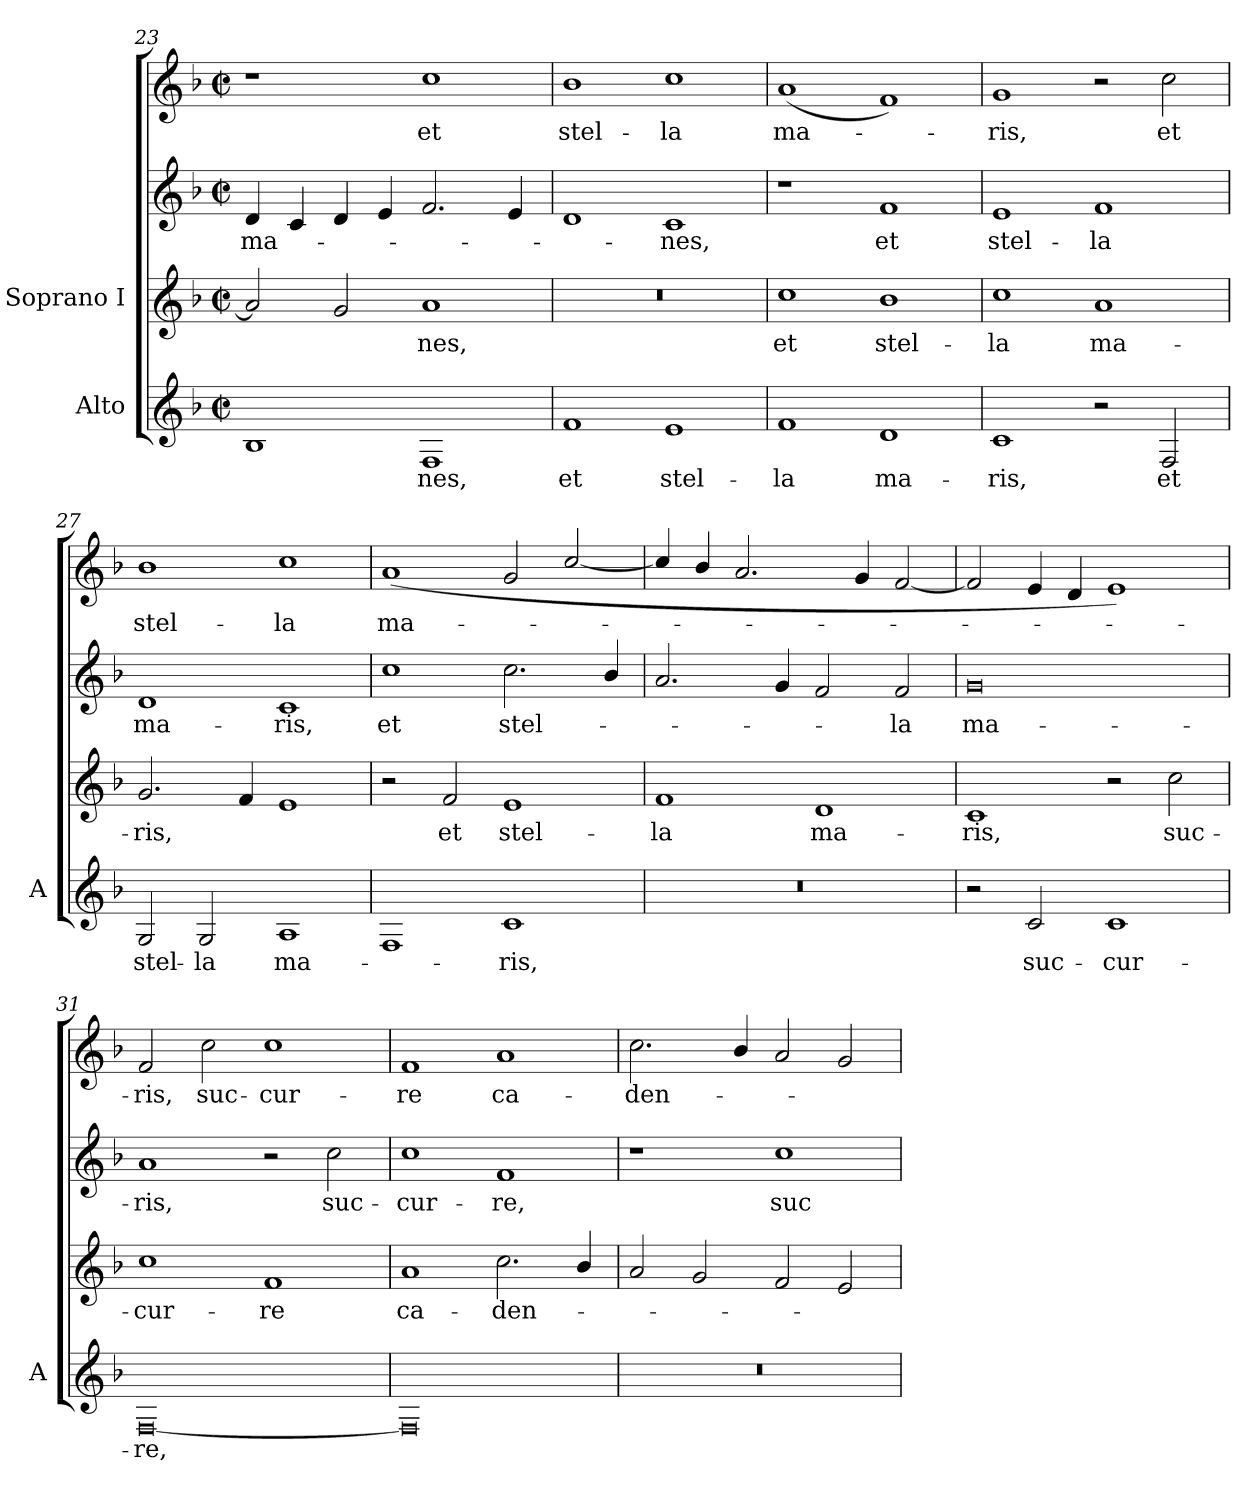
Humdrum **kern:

**kern	**text	**kern	**text	**kern	**text	**kern	**text
*part2	*part2	*part1	*part1	*part1	*part1	*part1	*part1
*staff4	*staff4	*staff3	*staff3	*staff2	*staff2	*staff1	*staff1
*I"Alto	*	*I"Soprano I	*	*	*	*	*
*I'A	*	*	*	*	*	*	*
*clefG2	*	*clefG2	*	*clefG2	*	*clefG2	*
*k[b-]	*	*k[b-]	*	*k[b-]	*	*k[b-]	*
*F:	*	*F:	*	*F:	*	*F:	*
*M4/2	*	*M4/2	*	*M4/2	*	*M4/2	*
*met(c|)	*	*met(c|)	*	*met(c|)	*	*met(c|)	*
=23	=23	=23	=23	=23	=23	=23	=23
!	!	!	!	!	!LO:LY:b	!	!
1B-/	.	2a]	.	4d	ma-	1r	.
.	.	.	.	4c	.	.	.
.	.	2g	.	4d	.	.	.
.	.	.	.	4e	.	.	.
!	!LO:LY:b	!	!LO:LY:b	!	!	!	!LO:LY:b
1F	nes,	1a	nes,	2.f	.	1cc	et
.	.	.	.	4e	.	.	.
=24	=24	=24	=24	=24	=24	=24	=24
!	!LO:LY:b	!	!	!	!	!	!LO:LY:b
1f	et	0r	.	1d	.	1b-	stel-
!	!LO:LY:b	!	!	!	!LO:LY:b	!	!LO:LY:b
1e	stel-	.	.	1c	nes,	1cc	-la
=25	=25	=25	=25	=25	=25	=25	=25
!	!LO:LY:b	!	!LO:LY:b	!	!	!	!LO:LY:b
1f	-la	1cc	et	1r	.	(<1a	ma-
!	!LO:LY:b	!	!LO:LY:b	!	!LO:LY:b	!	!
1d	ma-	1b-	stel-	1f	et	1f)	.
=26	=26	=26	=26	=26	=26	=26	=26
!	!LO:LY:b	!	!LO:LY:b	!	!LO:LY:b	!	!LO:LY:b
1c	-ris,	1cc	la	1e	stel-	1g	-ris,
!	!	!	!LO:LY:b	!	!LO:LY:b	!	!
2r	.	1a	ma-	1f	-la	2r	.
!	!LO:LY:b	!	!	!	!	!	!LO:LY:b
2F	et	.	.	.	.	2cc	et
=27	=27	=27	=27	=27	=27	=27	=27
!	!LO:LY:b	!	!LO:LY:b	!	!LO:LY:b	!	!LO:LY:b
2G	stel-	2.g	ris,	1d	ma-	1b-	-stel-
!	!LO:LY:b	!	!	!	!	!	!
2G	-la	.	.	.	.	.	.
.	.	4f	.	.	.	.	.
!	!LO:LY:b	!	!	!	!LO:LY:b	!	!LO:LY:b
1A	ma-	1e	.	1c	-ris,	1cc	-la
!!LO:LB:g=z
=28	=28	=28	=28	=28	=28	=28	=28
!	!	!	!	!	!LO:LY:b	!	!LO:LY:b
1F	.	2r	.	1cc	et	(<1a	ma-
!	!	!	!LO:LY:b	!	!	!	!
.	.	2f	et	.	.	.	.
!	!LO:LY:b	!	!LO:LY:b	!	!LO:LY:b	!	!
1c	ris,	1e	stel-	2.cc	stel-	2g	.
.	.	.	.	.	.	[2cc/	.
.	.	.	.	4b-/	.	.	.
=29	=29	=29	=29	=29	=29	=29	=29
!	!	!	!LO:LY:b	!	!	!	!
0r	.	1f	la	2.a	.	4cc/]	.
.	.	.	.	.	.	4b-/	.
.	.	.	.	.	.	2.a	.
.	.	.	.	4g	.	.	.
!	!	!	!LO:LY:b	!	!	!	!
.	.	1d	ma-	2f	.	.	.
.	.	.	.	.	.	4g	.
!	!	!	!	!	!LO:LY:b	!	!
.	.	.	.	2f	-la	[2f	.
=30	=30	=30	=30	=30	=30	=30	=30
!	!	!	!LO:LY:b	!	!LO:LY:b	!	!
2r	.	1c	-ris,	0g	-ma-	2f]	.
!	!LO:LY:b	!	!	!	!	!	!
2c	suc-	.	.	.	.	4e	.
.	.	.	.	.	.	4d	.
!	!LO:LY:b	!	!	!	!	!	!
1c	-cur-	2r	.	.	.	1e)	.
!	!	!	!LO:LY:b	!	!	!	!
.	.	2cc	suc-	.	.	.	.
=31	=31	=31	=31	=31	=31	=31	=31
!	!LO:LY:b	!	!LO:LY:b	!	!LO:LY:b	!	!LO:LY:b
[0F	-re,	1cc	-cur-	1a	-ris,	2f	-ris,
!	!	!	!	!	!	!	!LO:LY:b
.	.	.	.	.	.	2cc	suc-
!	!	!	!LO:LY:b	!	!	!	!LO:LY:b
.	.	1f	-re	2r	.	1cc	-cur-
!	!	!	!	!	!LO:LY:b	!	!
.	.	.	.	2cc	suc-	.	.
=32	=32	=32	=32	=32	=32	=32	=32
!	!	!	!LO:LY:b	!	!LO:LY:b	!	!LO:LY:b
0F]	.	1a	ca-	1cc	-cur-	1f	re
!	!	!	!LO:LY:b	!	!LO:LY:b	!	!LO:LY:b
.	.	2.cc	-den-	1f	-re,	1a	ca-
.	.	4b-/	.	.	.	.	.
=33	=33	=33	=33	=33	=33	=33	=33
!	!	!	!	!	!	!	!LO:LY:b
0r	.	2a	.	1r	.	2.cc	den-
.	.	2g	.	.	.	.	.
.	.	.	.	.	.	4b-/	.
!	!	!	!	!	!LO:LY:b	!	!
.	.	2f	.	1cc	suc-	2a	.
.	.	2e	.	.	.	2g	.
=	=	=	=	=	=	=	=
*-	*-	*-	*-	*-	*-	*-	*-
